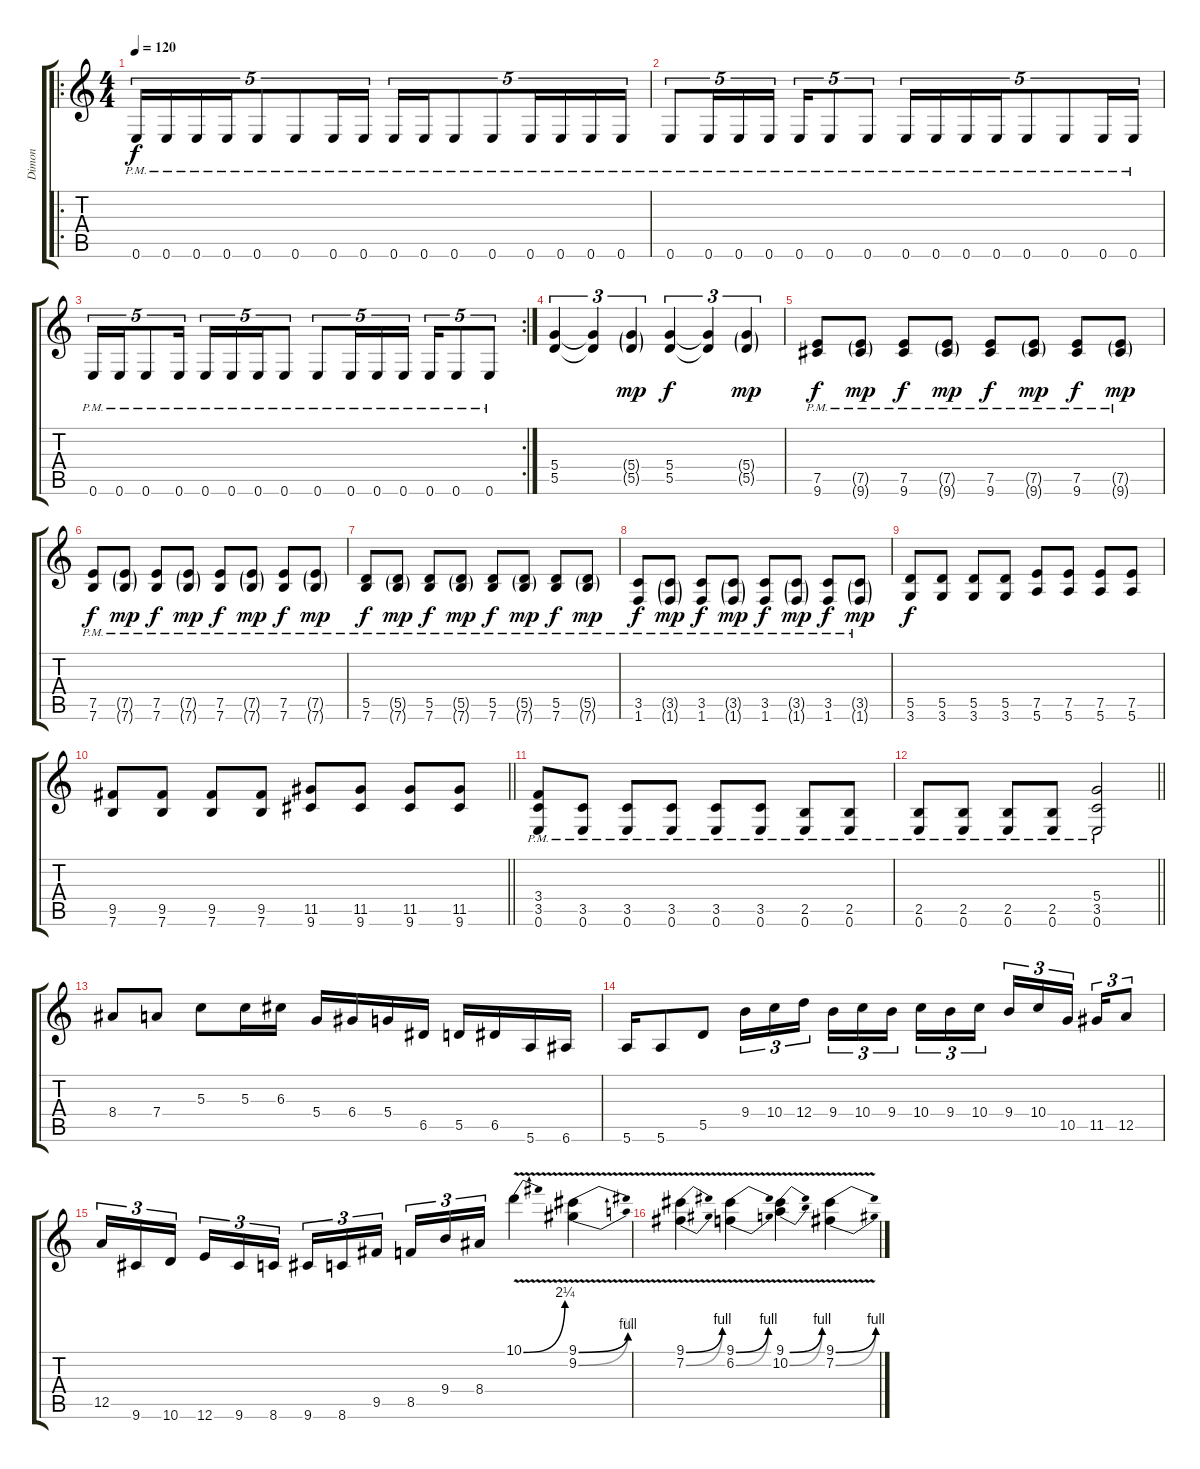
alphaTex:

\track ("Dimon" "Dimon") {instrument distortionguitar}
\staff {score tabs}
\tuning (E4 B3 G3 D3 A2 E2) {hide}
\ro
\ts (4 4)
\tempo 120
\clef g2
\ks c
0.6{pm}.16{tu (5 4) dy f} 0.6{pm}.16{tu (5 4)} 0.6{pm}.16{tu (5 4)} 0.6{pm}.16{tu (5 4)} 0.6{pm}.8{tu (5 4)} 0.6{pm}.8{tu (5 4)} 0.6{pm}.16{tu (5 4)} 0.6{pm}.16{tu (5 4)} 0.6{pm}.16{tu (5 4)} 0.6{pm}.16{tu (5 4)} 0.6{pm}.8{tu (5 4)} 0.6{pm}.8{tu (5 4)} 0.6{pm}.16{tu (5 4)} 0.6{pm}.16{tu (5 4)} 0.6{pm}.16{tu (5 4)} 0.6{pm}.16{tu (5 4)} |
0.6{pm}.8{tu (5 4)} 0.6{pm}.16{tu (5 4)} 0.6{pm}.16{tu (5 4)} 0.6{pm}.16{tu (5 4)} 0.6{pm}.16{tu (5 4)} 0.6{pm}.8{tu (5 4)} 0.6{pm}.8{tu (5 4)} 0.6{pm}.16{tu (5 4)} 0.6{pm}.16{tu (5 4)} 0.6{pm}.16{tu (5 4)} 0.6{pm}.16{tu (5 4)} 0.6{pm}.8{tu (5 4)} 0.6{pm}.8{tu (5 4)} 0.6{pm}.16{tu (5 4)} 0.6{pm}.16{tu (5 4)} |
\rc 2
0.6{pm}.16{tu (5 4)} 0.6{pm}.16{tu (5 4)} 0.6{pm}.8{tu (5 4)} 0.6{pm}.16{tu (5 4)} 0.6{pm}.16{tu (5 4)} 0.6{pm}.16{tu (5 4)} 0.6{pm}.16{tu (5 4)} 0.6{pm}.8{tu (5 4)} 0.6{pm}.8{tu (5 4)} 0.6{pm}.16{tu (5 4)} 0.6{pm}.16{tu (5 4)} 0.6{pm}.16{tu (5 4)} 0.6{pm}.16{tu (5 4)} 0.6{pm}.8{tu (5 4)} 0.6{pm}.8{tu (5 4)} |
(5.4 5.5).4{tu (3 2)} (5.4{t} 5.5{t}).4{tu (3 2)} (5.4{g} 5.5{g}).4{tu (3 2) dy mp} (5.4 5.5).4{tu (3 2) dy f} (5.4{t} 5.5{t}).4{tu (3 2)} (5.4{g} 5.5{g}).4{tu (3 2) dy mp} |
(7.5{pm} 9.6{pm}).8{dy f} (7.5{g pm} 9.6{g pm}).8{dy mp} (7.5{pm} 9.6{pm}).8{dy f} (7.5{g pm} 9.6{g pm}).8{dy mp} (7.5{pm} 9.6{pm}).8{dy f} (7.5{g pm} 9.6{g pm}).8{dy mp} (7.5{pm} 9.6{pm}).8{dy f} (7.5{g pm} 9.6{g pm}).8{dy mp} |
(7.5{pm} 7.6{pm}).8{dy f} (7.5{g pm} 7.6{g pm}).8{dy mp} (7.5{pm} 7.6{pm}).8{dy f} (7.5{g pm} 7.6{g pm}).8{dy mp} (7.5{pm} 7.6{pm}).8{dy f} (7.5{g pm} 7.6{g pm}).8{dy mp} (7.5{pm} 7.6{pm}).8{dy f} (7.5{g pm} 7.6{g pm}).8{dy mp} |
(5.5{pm} 7.6{pm}).8{dy f} (5.5{g pm} 7.6{g pm}).8{dy mp} (5.5{pm} 7.6{pm}).8{dy f} (5.5{g pm} 7.6{g pm}).8{dy mp} (5.5{pm} 7.6{pm}).8{dy f} (5.5{g pm} 7.6{g pm}).8{dy mp} (5.5{pm} 7.6{pm}).8{dy f} (5.5{g pm} 7.6{g pm}).8{dy mp} |
(3.5{pm} 1.6{pm}).8{dy f} (3.5{g pm} 1.6{g pm}).8{dy mp} (3.5{pm} 1.6{pm}).8{dy f} (3.5{g pm} 1.6{g pm}).8{dy mp} (3.5{pm} 1.6{pm}).8{dy f} (3.5{g pm} 1.6{g pm}).8{dy mp} (3.5{pm} 1.6{pm}).8{dy f} (3.5{g pm} 1.6{g pm}).8{dy mp} |
(5.5 3.6).8{dy f} (5.5 3.6).8 (5.5 3.6).8 (5.5 3.6).8 (7.5 5.6).8 (7.5 5.6).8 (7.5 5.6).8 (7.5 5.6).8 |
\barLineRight lightlight
(9.5 7.6).8 (9.5 7.6).8 (9.5 7.6).8 (9.5 7.6).8 (11.5 9.6).8 (11.5 9.6).8 (11.5 9.6).8 (11.5 9.6).8 |
(3.4{pm} 3.5{pm} 0.6{pm}).8 (3.5{pm} 0.6{pm}).8 (3.5{pm} 0.6{pm}).8 (3.5{pm} 0.6{pm}).8 (3.5{pm} 0.6{pm}).8 (3.5{pm} 0.6{pm}).8 (2.5{pm} 0.6{pm}).8 (2.5{pm} 0.6{pm}).8 |
\barLineRight lightlight
(2.5{pm} 0.6{pm}).8 (2.5{pm} 0.6{pm}).8 (2.5{pm} 0.6{pm}).8 (2.5{pm} 0.6{pm}).8 (5.4{pm} 3.5{pm} 0.6{pm}).2 |
8.4.8 7.4.8 5.3.8 5.3.16 6.3.16 5.4.16 6.4.16 5.4.16 6.5.16 5.5.16 6.5.16 5.6.16 6.6.16 |
5.6.16 5.6.8 5.5.8 9.4.16{tu (3 2)} 10.4.16{tu (3 2)} 12.4.16{tu (3 2) beam splitsecondary} 9.4.16{tu (3 2)} 10.4.16{tu (3 2)} 9.4.16{tu (3 2) beam splitsecondary} 10.4.16{tu (3 2)} 9.4.16{tu (3 2)} 10.4.16{tu (3 2) beam splitsecondary} 9.4.16{tu (3 2)} 10.4.16{tu (3 2)} 10.5.16{tu (3 2) beam splitsecondary} 11.5.16{tu (3 2)} 12.5.8{tu (3 2)} |
12.5.16{tu (3 2)} 9.6.16{tu (3 2)} 10.6.16{tu (3 2) beam splitsecondary} 12.6.16{tu (3 2)} 9.6.16{tu (3 2)} 8.6.16{tu (3 2)} 9.6.16{tu (3 2)} 8.6.16{tu (3 2)} 9.5.16{tu (3 2) beam splitsecondary} 8.5.16{tu (3 2)} 9.4.16{tu (3 2)} 8.4.16{tu (3 2)} 10.1{be (bend 0 0 60 9) v}.4 (9.1{be (bend 0 0 60 4) v} 9.2{be (bend 0 0 60 3) v}).4 |
(9.1{be (bend 0 0 60 4) v} 7.2{be (bend 0 0 60 4) v}).4 (9.1{be (bend 0 0 60 4) v} 6.2{be (bend 0 0 60 4) v}).4 (9.1{be (bend 0 0 60 4) v} 10.2{be (bend 0 0 60 4) v}).4 (9.1{be (bend 0 0 60 4) v} 7.2{be (bend 0 0 60 4) v}).4
